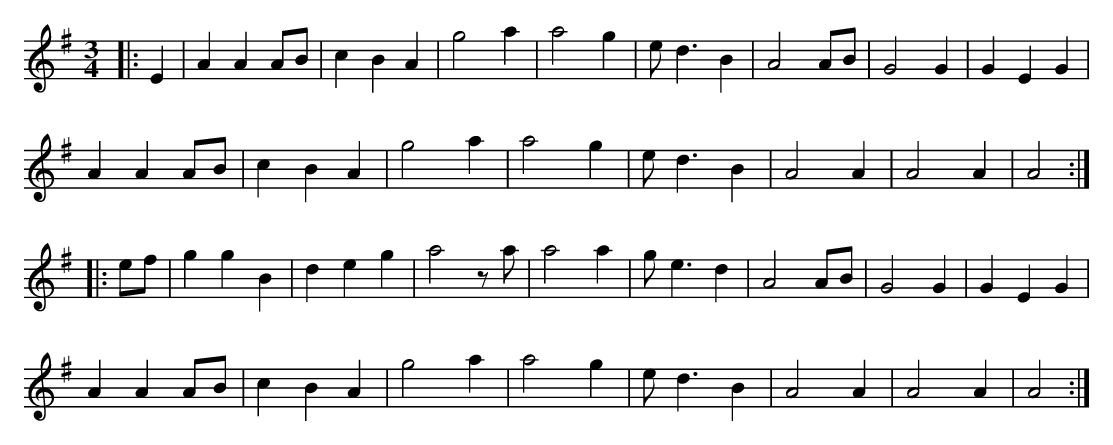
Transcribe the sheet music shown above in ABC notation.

X:1
M:3/4
K:Ador
|:E2|A2A2AB|c2B2A2|g4a2|a4g2|ed3B2|A4AB|G4G2|G2E2G2|
A2A2AB|c2B2A2|g4a2|a4g2|ed3B2|A4A2|A4A2|A4:|
|:ef|g2g2B2|d2e2g2|a4 za|a4a2|ge3d2|A4AB|G4G2|G2E2G2|
A2A2AB|c2B2A2|g4a2|a4g2|ed3B2|A4A2|A4A2|A4:|
